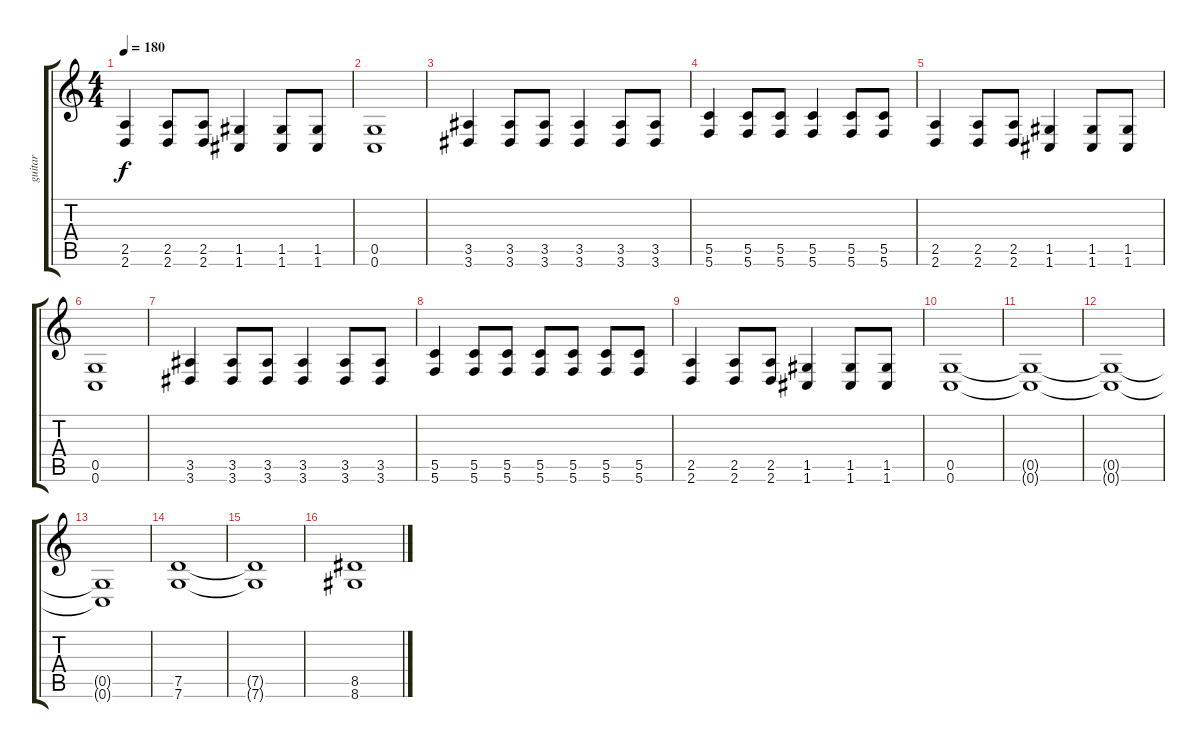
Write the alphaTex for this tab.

\track ("guitar" "guitar") {instrument distortionguitar}
\staff {score tabs}
\tuning (D4 A3 F3 C3 G2 C2) {hide}
\ts (4 4)
\tempo 180
\clef g2
\ks c
(2.5 2.6).4{dy f} (2.5 2.6).8 (2.5 2.6).8 (1.5 1.6).4 (1.5 1.6).8 (1.5 1.6).8 |
(0.5 0.6).1 |
(3.5 3.6).4 (3.5 3.6).8 (3.5 3.6).8 (3.5 3.6).4 (3.5 3.6).8 (3.5 3.6).8 |
(5.5 5.6).4 (5.5 5.6).8 (5.5 5.6).8 (5.5 5.6).4 (5.5 5.6).8 (5.5 5.6).8 |
(2.5 2.6).4 (2.5 2.6).8 (2.5 2.6).8 (1.5 1.6).4 (1.5 1.6).8 (1.5 1.6).8 |
(0.5 0.6).1 |
(3.5 3.6).4 (3.5 3.6).8 (3.5 3.6).8 (3.5 3.6).4 (3.5 3.6).8 (3.5 3.6).8 |
(5.5 5.6).4 (5.5 5.6).8 (5.5 5.6).8 (5.5 5.6).8 (5.5 5.6).8 (5.5 5.6).8 (5.5 5.6).8 |
(2.5 2.6).4 (2.5 2.6).8 (2.5 2.6).8 (1.5 1.6).4 (1.5 1.6).8 (1.5 1.6).8 |
(0.5 0.6).1 |
(0.5{t} 0.6{t}).1 |
(0.5{t} 0.6{t}).1 |
(0.5{t} 0.6{t}).1 |
(7.5 7.6).1 |
(7.5{t} 7.6{t}).1 |
(8.5 8.6).1
